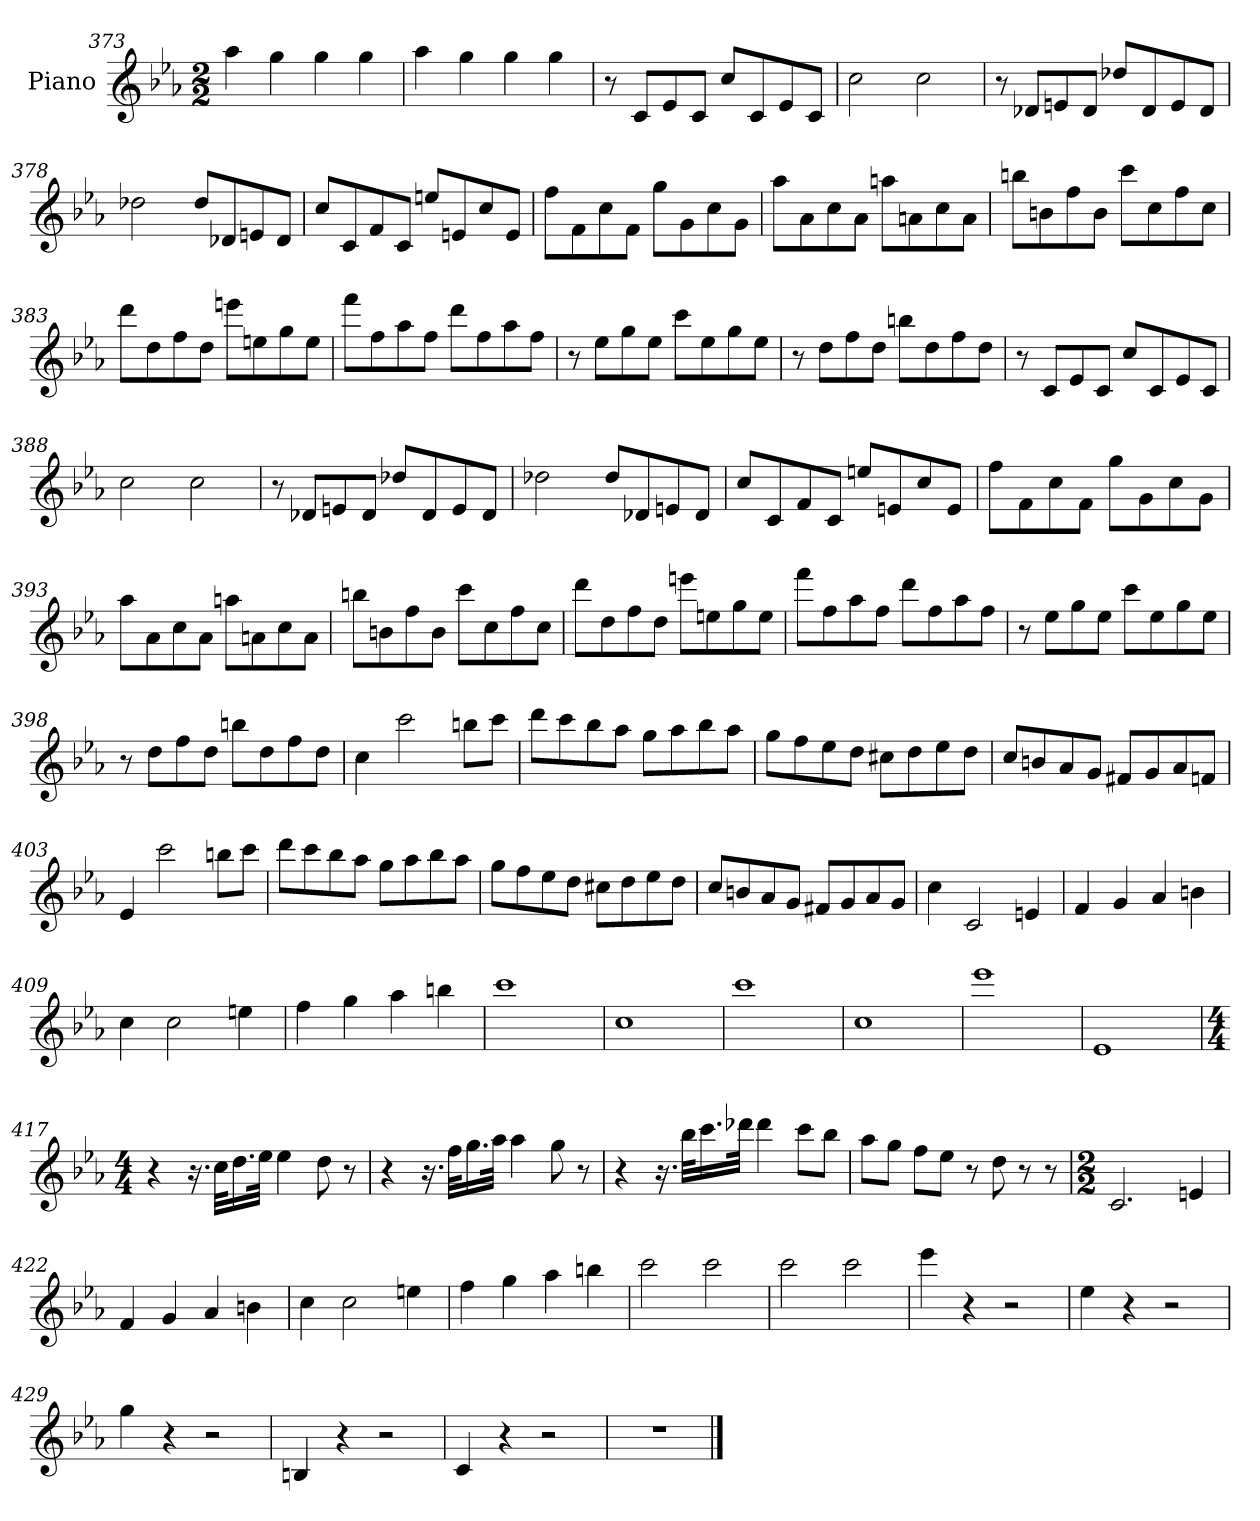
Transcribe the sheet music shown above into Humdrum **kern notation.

**kern
*part1
*staff1
*I"Piano
*I'Pno
*clefG2
*k[b-e-a-]
*M2/2
=373
4aa-
4gg
4gg
4gg
=374
4aa-
4gg
4gg
4gg
=375
8r
8c/L
8e-/
8c/J
8cc/L
8c/
8e-/
8c/J
=376
2cc
2cc
=377
8r
8d-X/L
8en/
8d-/J
8dd-X/L
8d-/
8e/
8d-/J
=378
2dd-X
8dd-/L
8d-X/
8en/
8d-/J
=379
8cc/L
8c/
8f/
8c/J
8een/L
8en/
8cc/
8e/J
=380
8ff\L
8f\
8cc\
8f\J
8gg\L
8g\
8cc\
8g\J
=381
8aa-\L
8a-\
8cc\
8a-\J
8aan\L
8an\
8cc\
8a\J
=382
8bbn\L
8bn\
8ff\
8b\J
8ccc\L
8cc\
8ff\
8cc\J
=383
8ddd\L
8dd\
8ff\
8dd\J
8eeen\L
8een\
8gg\
8ee\J
=384
8fff\L
8ff\
8aa-\
8ff\J
8ddd\L
8ff\
8aa-\
8ff\J
=385
8r
8ee-\L
8gg\
8ee-\J
8ccc\L
8ee-\
8gg\
8ee-\J
=386
8r
8dd\L
8ff\
8dd\J
8bbn\L
8dd\
8ff\
8dd\J
=387
8r
8c/L
8e-/
8c/J
8cc/L
8c/
8e-/
8c/J
=388
2cc
2cc
=389
8r
8d-X/L
8en/
8d-/J
8dd-X/L
8d-/
8e/
8d-/J
=390
2dd-X
8dd-/L
8d-X/
8en/
8d-/J
=391
8cc/L
8c/
8f/
8c/J
8een/L
8en/
8cc/
8e/J
=392
8ff\L
8f\
8cc\
8f\J
8gg\L
8g\
8cc\
8g\J
=393
8aa-\L
8a-\
8cc\
8a-\J
8aan\L
8an\
8cc\
8a\J
=394
8bbn\L
8bn\
8ff\
8b\J
8ccc\L
8cc\
8ff\
8cc\J
=395
8ddd\L
8dd\
8ff\
8dd\J
8eeen\L
8een\
8gg\
8ee\J
=396
8fff\L
8ff\
8aa-\
8ff\J
8ddd\L
8ff\
8aa-\
8ff\J
=397
8r
8ee-\L
8gg\
8ee-\J
8ccc\L
8ee-\
8gg\
8ee-\J
=398
8r
8dd\L
8ff\
8dd\J
8bbn\L
8dd\
8ff\
8dd\J
=399
4cc
2ccc
8bbn\L
8ccc\J
=400
8ddd\L
8ccc\
8bb-\
8aa-\J
8gg\L
8aa-\
8bb-\
8aa-\J
=401
8gg\L
8ff\
8ee-\
8dd\J
8cc#X\L
8dd\
8ee-\
8dd\J
=402
8cc/L
8bn/
8a-/
8g/J
8f#X/L
8g/
8a-/
8fn/J
=403
4e-
2ccc
8bbn\L
8ccc\J
=404
8ddd\L
8ccc\
8bb-\
8aa-\J
8gg\L
8aa-\
8bb-\
8aa-\J
=405
8gg\L
8ff\
8ee-\
8dd\J
8cc#X\L
8dd\
8ee-\
8dd\J
=406
8cc/L
8bn/
8a-/
8g/J
8f#X/L
8g/
8a-/
8g/J
=407
4cc
2c
4en
=408
4f
4g
4a-
4bn
=409
4cc
2cc
4een
=410
4ff
4gg
4aa-
4bbn
=411
1ccc
=412
1cc
=413
1ccc
=414
1cc
=415
1eee-
=416
1e-
=417
*M4/4
*MM40
4r
16.r
32cc\KLL
16.dd\
32ee-\JJk
4ee-
8dd
8r
=418
4r
16.r
32ff\KLL
16.gg\
32aa-\JJk
4aa-
8gg
8r
=419
4r
16.r
32bb-\KLL
16.ccc\
32ddd-X\JJk
4ddd-
8ccc\L
8bb-\J
=420
8aa-\L
8gg\J
8ff\L
8ee-\J
8r
8dd
8r
8r
=421
*M2/2
*MM320
2.c
4en
=422
4f
4g
4a-
4bn
=423
4cc
2cc
4een
=424
4ff
4gg
4aa-
4bbn
=425
2ccc
2ccc
=426
2ccc
2ccc
=427
4eee-
4r
2r
=428
4ee-
4r
2r
=429
4gg
4r
2r
=430
4Bn
4r
2r
=431
4c
4r
2r
=432
1r
==
*-
